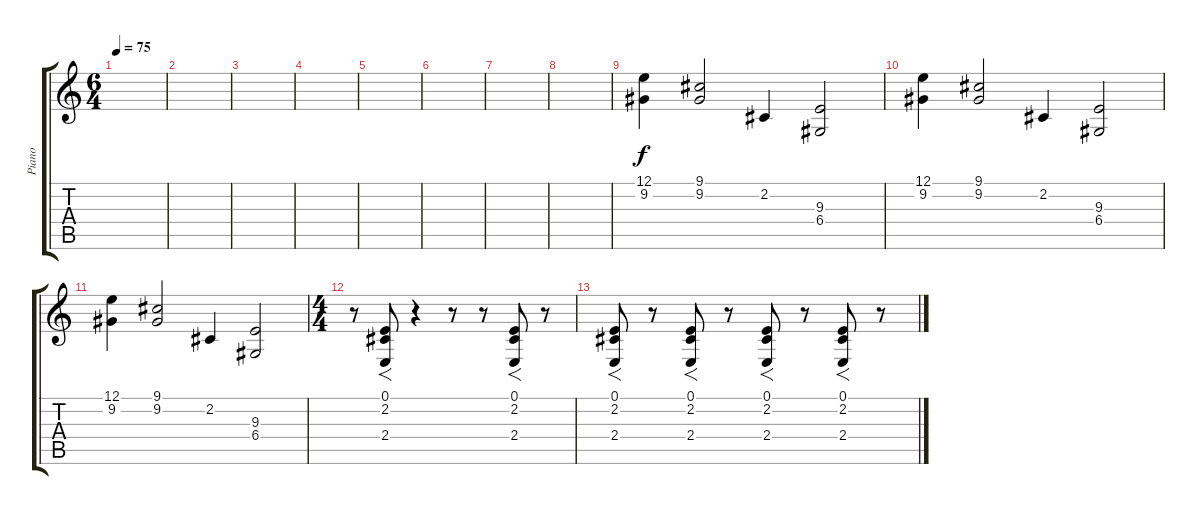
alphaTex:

\track ("Piano" "Piano") {instrument acousticgrandpiano}
\staff {score tabs}
\tuning (E4 B3 G3 D3 A2 E2) {hide}
\ts (6 4)
\tempo 75
\clef g2
\ks c
|
|
|
|
|
|
|
|
(12.1 9.2).4 (9.1 9.2).2 2.2.4 (9.3 6.4).2 |
(12.1 9.2).4 (9.1 9.2).2 2.2.4 (9.3 6.4).2 |
(12.1 9.2).4 (9.1 9.2).2 2.2.4 (9.3 6.4).2 |
\ts (4 4)
r.8 (0.1 2.2 2.4).8{f volume 8 balance 15} r.4{volume 13} r.8 r.8 (0.1 2.2 2.4).8{f balance 8} r.8 |
(0.1 2.2 2.4).8{f} r.8 (0.1 2.2 2.4).8{f} r.8 (0.1 2.2 2.4).8{f} r.8 (0.1 2.2 2.4).8{f balance 15} r.8
